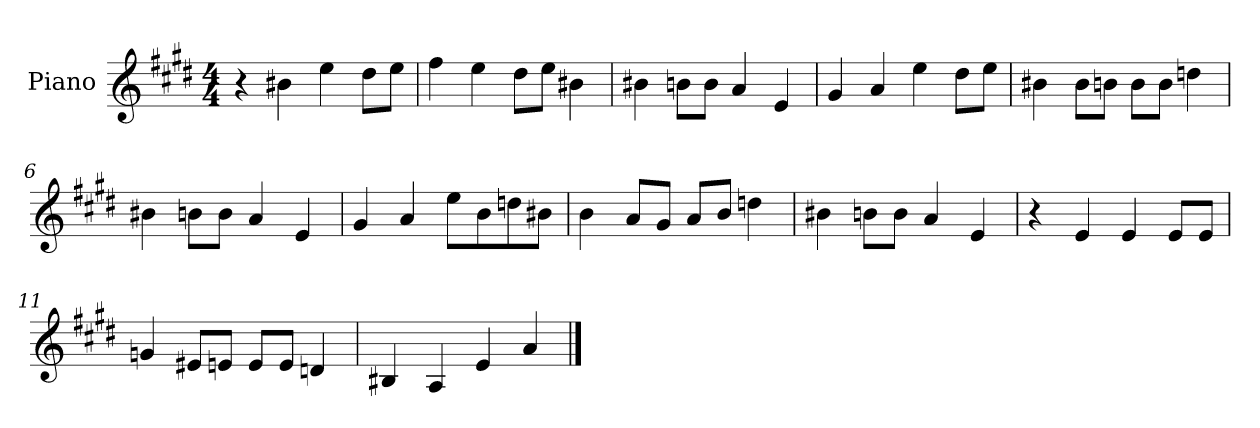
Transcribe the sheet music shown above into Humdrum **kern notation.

**kern
*part1
*staff1
*I"Piano
*I'P-no
*clefG2
*k[f#c#g#d#]
*M4/4
*MM90
=1
4r
4b#X\
4ee\
8dd#\L
8ee\J
=2
4ff#\
4ee\
8dd#\L
8ee\J
4b#X\
=3
4b#X\
8bn\L
8b\J
4a/
4e/
=4
4g#/
4a/
4ee\
8dd#\L
8ee\J
=5
4b#X\
8b#\L
8bn\J
8b\L
8b\J
4ddn\
=6
4b#X\
8bn\L
8b\J
4a/
4e/
!!LO:LB:g=z
=7
4g#/
4a/
8ee\L
8b\
8ddn\
8b#X\J
=8
4b\
8a/L
8g#/J
8a/L
8b/J
4ddn\
=9
4b#X\
8bn\L
8b\J
4a/
4e/
=10
4r
4e/
4e/
8e/L
8e/J
=11
4gn/
8e#X/L
8en/J
8e/L
8e/J
4dn/
=12
4B#X/
4A/
4e/
4a/
==
*-
